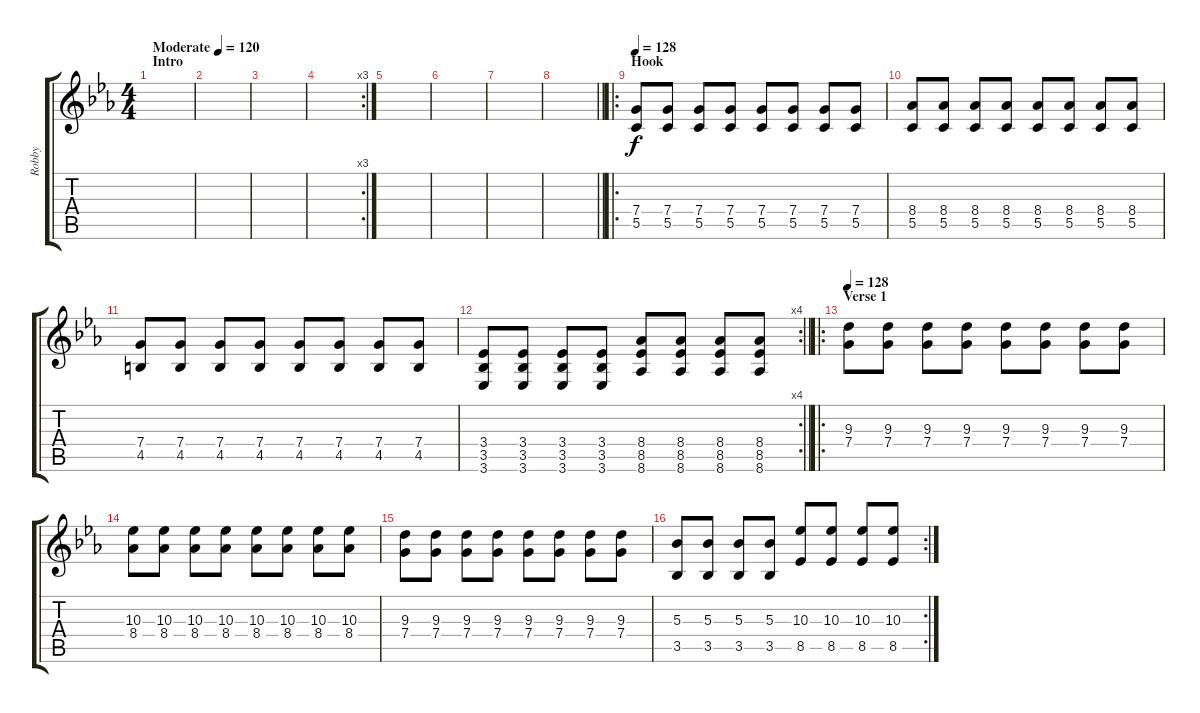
\track ("Robby" "Robby") {instrument distortionguitar}
\staff {score tabs}
\tuning (D4 A3 F3 C3 G2 C2) {hide}
\ts (4 4)
\section ("" "Intro")
\tempo (120 "Moderate")
\clef g2
\ks cminor
|
|
|
\rc 3
|
|
|
|
\barLineRight lightlight
|
\ro
\section ("" "Hook")
\tempo 128
(7.4 5.5).8 (7.4 5.5).8 (7.4 5.5).8 (7.4 5.5).8 (7.4 5.5).8 (7.4 5.5).8 (7.4 5.5).8 (7.4 5.5).8 |
(8.4 5.5).8 (8.4 5.5).8 (8.4 5.5).8 (8.4 5.5).8 (8.4 5.5).8 (8.4 5.5).8 (8.4 5.5).8 (8.4 5.5).8 |
(7.4 4.5).8 (7.4 4.5).8 (7.4 4.5).8 (7.4 4.5).8 (7.4 4.5).8 (7.4 4.5).8 (7.4 4.5).8 (7.4 4.5).8 |
\rc 4
\barLineRight lightlight
(3.4 3.5 3.6).8 (3.4 3.5 3.6).8 (3.4 3.5 3.6).8 (3.4 3.5 3.6).8 (8.4 8.5 8.6).8 (8.4 8.5 8.6).8 (8.4 8.5 8.6).8 (8.4 8.5 8.6).8 |
\ro
\section ("" "Verse 1")
\tempo 128
(9.3 7.4).8 (9.3 7.4).8 (9.3 7.4).8 (9.3 7.4).8 (9.3 7.4).8 (9.3 7.4).8 (9.3 7.4).8 (9.3 7.4).8 |
(10.3 8.4).8 (10.3 8.4).8 (10.3 8.4).8 (10.3 8.4).8 (10.3 8.4).8 (10.3 8.4).8 (10.3 8.4).8 (10.3 8.4).8 |
(9.3 7.4).8 (9.3 7.4).8 (9.3 7.4).8 (9.3 7.4).8 (9.3 7.4).8 (9.3 7.4).8 (9.3 7.4).8 (9.3 7.4).8 |
\rc 2
(5.3 3.5).8 (5.3 3.5).8 (5.3 3.5).8 (5.3 3.5).8 (10.3 8.5).8 (10.3 8.5).8 (10.3 8.5).8 (10.3 8.5).8
